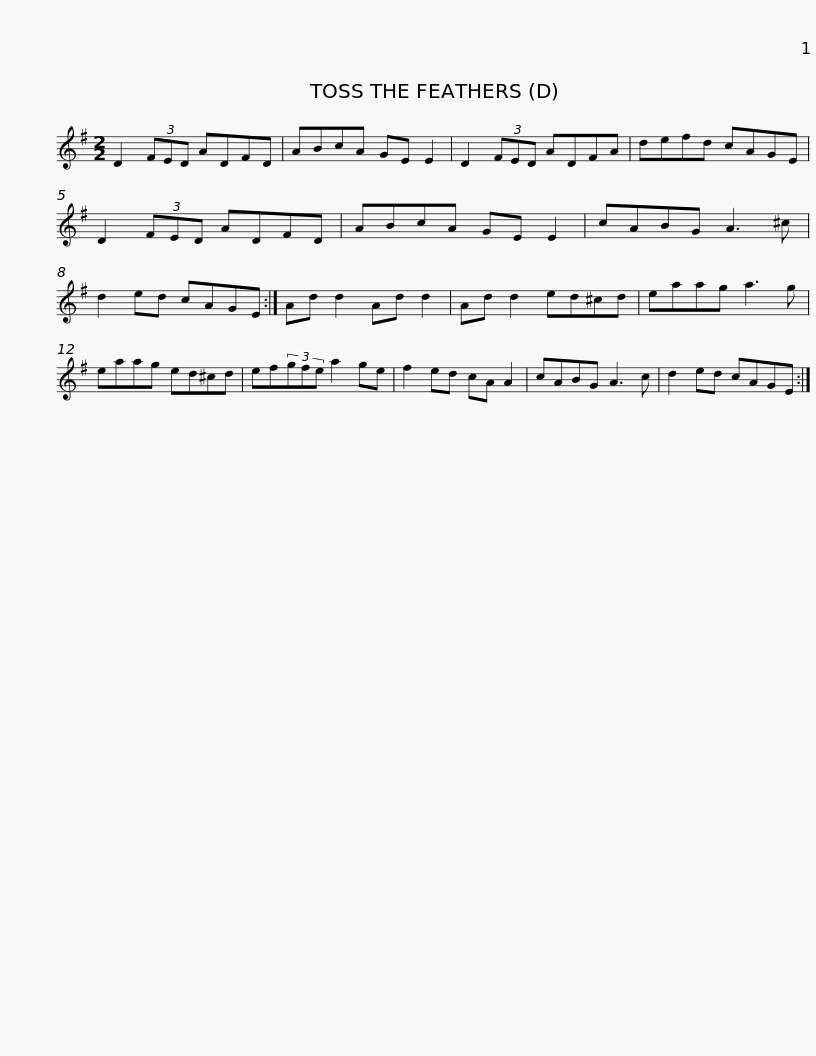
X:1
L:1/8
M:2/2
I:linebreak $
K:G
V:1 treble
V:1
 D2 (3FED ADFD | ABcA GE E2 | D2 (3FED ADFA | defd cAGE | D2 (3FED ADFD | %5
 ABcA GE E2 |$ cABG A3 ^c | d2 ed cAGE :| Ad d2 Ad d2 | Ad d2 ed^cd | %10
 eaag a3 g | eaag ed^cd |$ ef(3gfe a2 ge | f2 ed cA A2 | cABG A3 c | %15
 d2 ed cAGE :| %16
